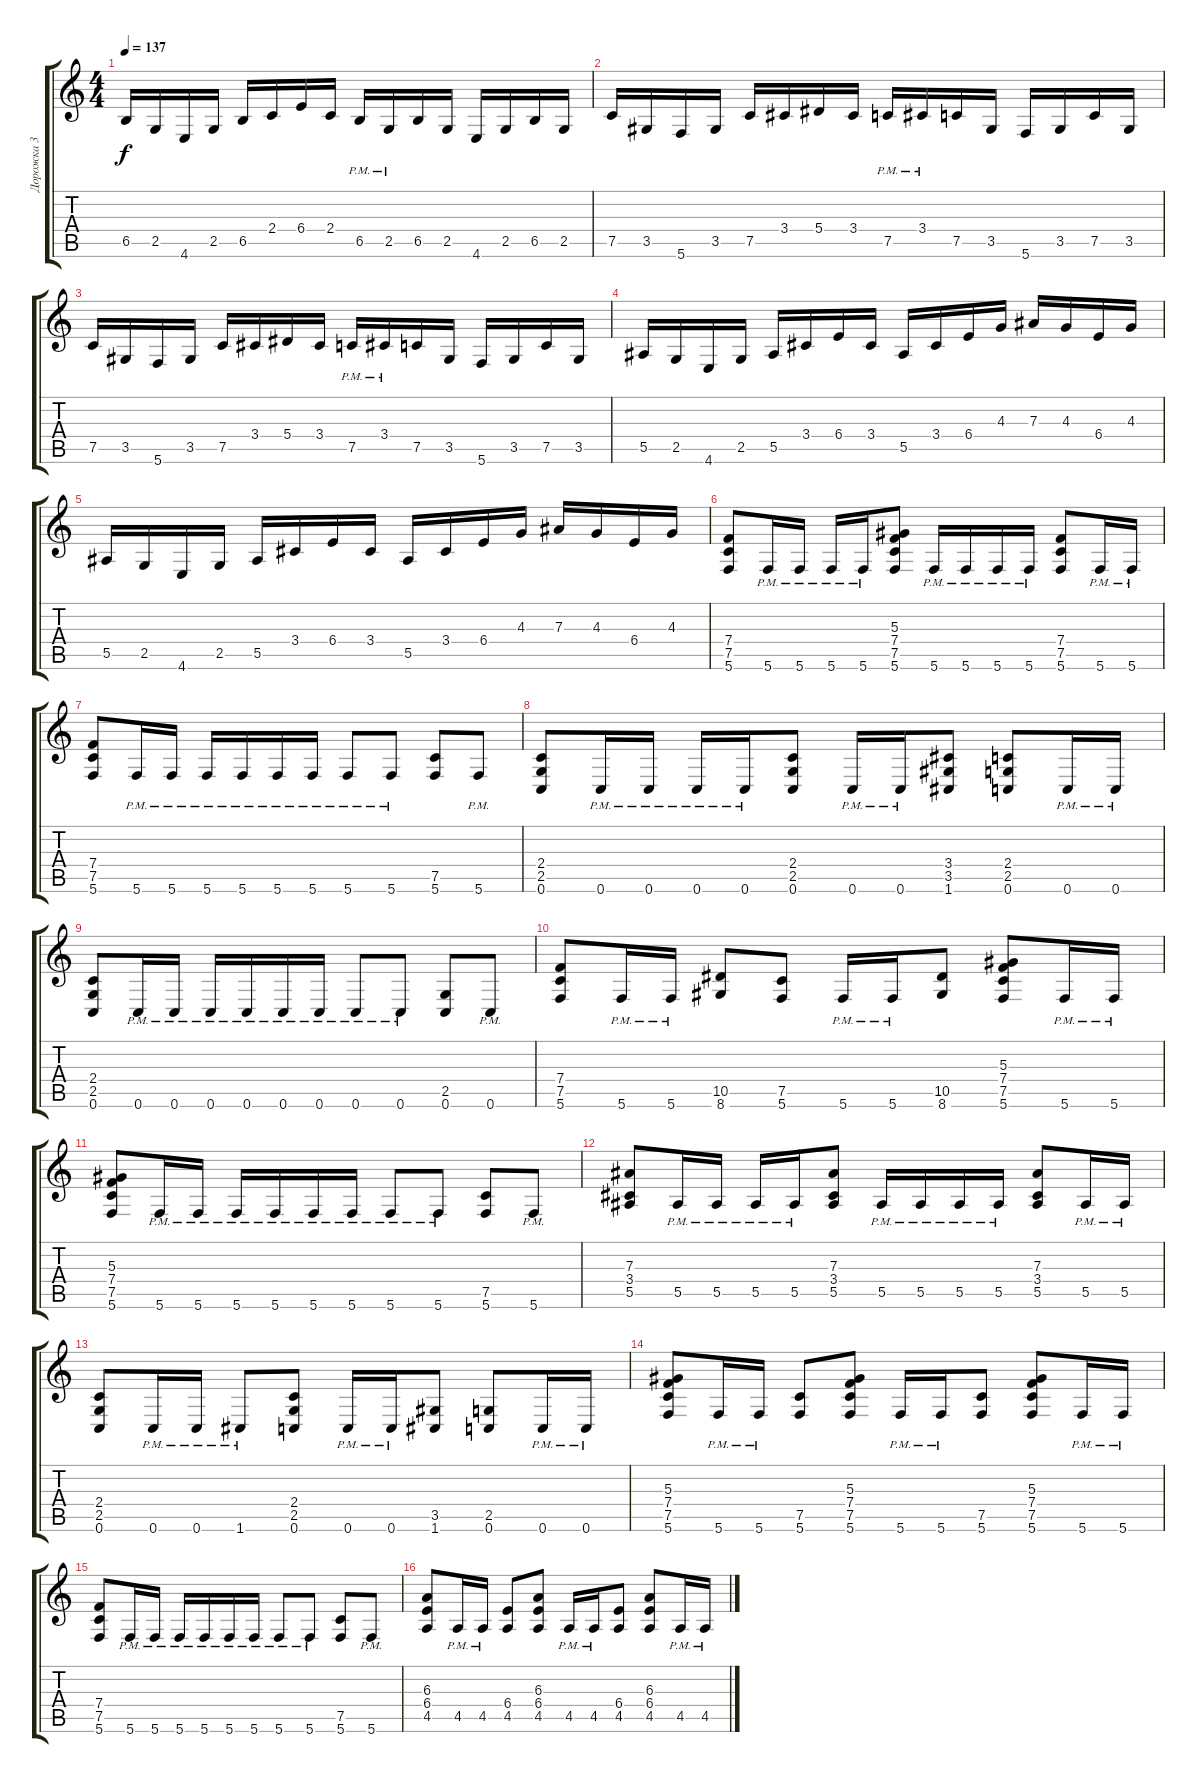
\track ("Дорожка 3" "Дорожка 3") {instrument distortionguitar}
\staff {score tabs}
\tuning (C4 G3 Eb3 Bb2 F2 C2) {hide}
\ts (4 4)
\tempo 137
\clef g2
\ks c
6.5.16{dy f} 2.5.16 4.6.16 2.5.16 6.5.16 2.4.16 6.4.16 2.4.16 6.5{pm}.16 2.5{pm}.16 6.5.16 2.5.16 4.6.16 2.5.16 6.5.16 2.5.16 |
7.5.16 3.5.16 5.6.16 3.5.16 7.5.16 3.4.16 5.4.16 3.4.16 7.5{pm}.16 3.4{pm}.16 7.5.16 3.5.16 5.6.16 3.5.16 7.5.16 3.5.16 |
7.5.16 3.5.16 5.6.16 3.5.16 7.5.16 3.4.16 5.4.16 3.4.16 7.5{pm}.16 3.4{pm}.16 7.5.16 3.5.16 5.6.16 3.5.16 7.5.16 3.5.16 |
5.5.16 2.5.16 4.6.16 2.5.16 5.5.16 3.4.16 6.4.16 3.4.16 5.5.16 3.4.16 6.4.16 4.3.16 7.3.16 4.3.16 6.4.16 4.3.16 |
5.5.16 2.5.16 4.6.16 2.5.16 5.5.16 3.4.16 6.4.16 3.4.16 5.5.16 3.4.16 6.4.16 4.3.16 7.3.16 4.3.16 6.4.16 4.3.16 |
(7.4 7.5 5.6).8 5.6{pm}.16 5.6{pm}.16 5.6{pm}.16 5.6{pm}.16 (5.3 7.4 7.5 5.6).8 5.6{pm}.16 5.6{pm}.16 5.6{pm}.16 5.6{pm}.16 (7.4 7.5 5.6).8 5.6{pm}.16 5.6{pm}.16 |
(7.4 7.5 5.6).8 5.6{pm}.16 5.6{pm}.16 5.6{pm}.16 5.6{pm}.16 5.6{pm}.16 5.6{pm}.16 5.6{pm}.8 5.6{pm}.8 (7.5 5.6).8 5.6{pm}.8 |
(2.4 2.5 0.6).8 0.6{pm}.16 0.6{pm}.16 0.6{pm}.16 0.6{pm}.16 (2.4 2.5 0.6).8 0.6{pm}.16 0.6{pm}.16 (3.4 3.5 1.6).8 (2.4 2.5 0.6).8 0.6{pm}.16 0.6{pm}.16 |
(2.4 2.5 0.6).8 0.6{pm}.16 0.6{pm}.16 0.6{pm}.16 0.6{pm}.16 0.6{pm}.16 0.6{pm}.16 0.6{pm}.8 0.6{pm}.8 (2.5 0.6).8 0.6{pm}.8 |
(7.4 7.5 5.6).8 5.6{pm}.16 5.6{pm}.16 (10.5 8.6).8 (7.5 5.6).8 5.6{pm}.16 5.6{pm}.16 (10.5 8.6).8 (5.3 7.4 7.5 5.6).8 5.6{pm}.16 5.6{pm}.16 |
(5.3 7.4 7.5 5.6).8 5.6{pm}.16 5.6{pm}.16 5.6{pm}.16 5.6{pm}.16 5.6{pm}.16 5.6{pm}.16 5.6{pm}.8 5.6{pm}.8 (7.5 5.6).8 5.6{pm}.8 |
(7.3 3.4 5.5).8 5.5{pm}.16 5.5{pm}.16 5.5{pm}.16 5.5{pm}.16 (7.3 3.4 5.5).8 5.5{pm}.16 5.5{pm}.16 5.5{pm}.16 5.5{pm}.16 (7.3 3.4 5.5).8 5.5{pm}.16 5.5{pm}.16 |
(2.4 2.5 0.6).8 0.6{pm}.16 0.6{pm}.16 1.6{pm}.8 (2.4 2.5 0.6).8 0.6{pm}.16 0.6{pm}.16 (3.5 1.6).8 (2.5 0.6).8 0.6{pm}.16 0.6{pm}.16 |
(5.3 7.4 7.5 5.6).8 5.6{pm}.16 5.6{pm}.16 (7.5 5.6).8 (5.3 7.4 7.5 5.6).8 5.6{pm}.16 5.6{pm}.16 (7.5 5.6).8 (5.3 7.4 7.5 5.6).8 5.6{pm}.16 5.6{pm}.16 |
(7.4 7.5 5.6).8 5.6{pm}.16 5.6{pm}.16 5.6{pm}.16 5.6{pm}.16 5.6{pm}.16 5.6{pm}.16 5.6{pm}.8 5.6{pm}.8 (7.5 5.6).8 5.6{pm}.8 |
(6.3 6.4 4.5).8 4.5{pm}.16 4.5{pm}.16 (6.4 4.5).8 (6.3 6.4 4.5).8 4.5{pm}.16 4.5{pm}.16 (6.4 4.5).8 (6.3 6.4 4.5).8 4.5{pm}.16 4.5{pm}.16
